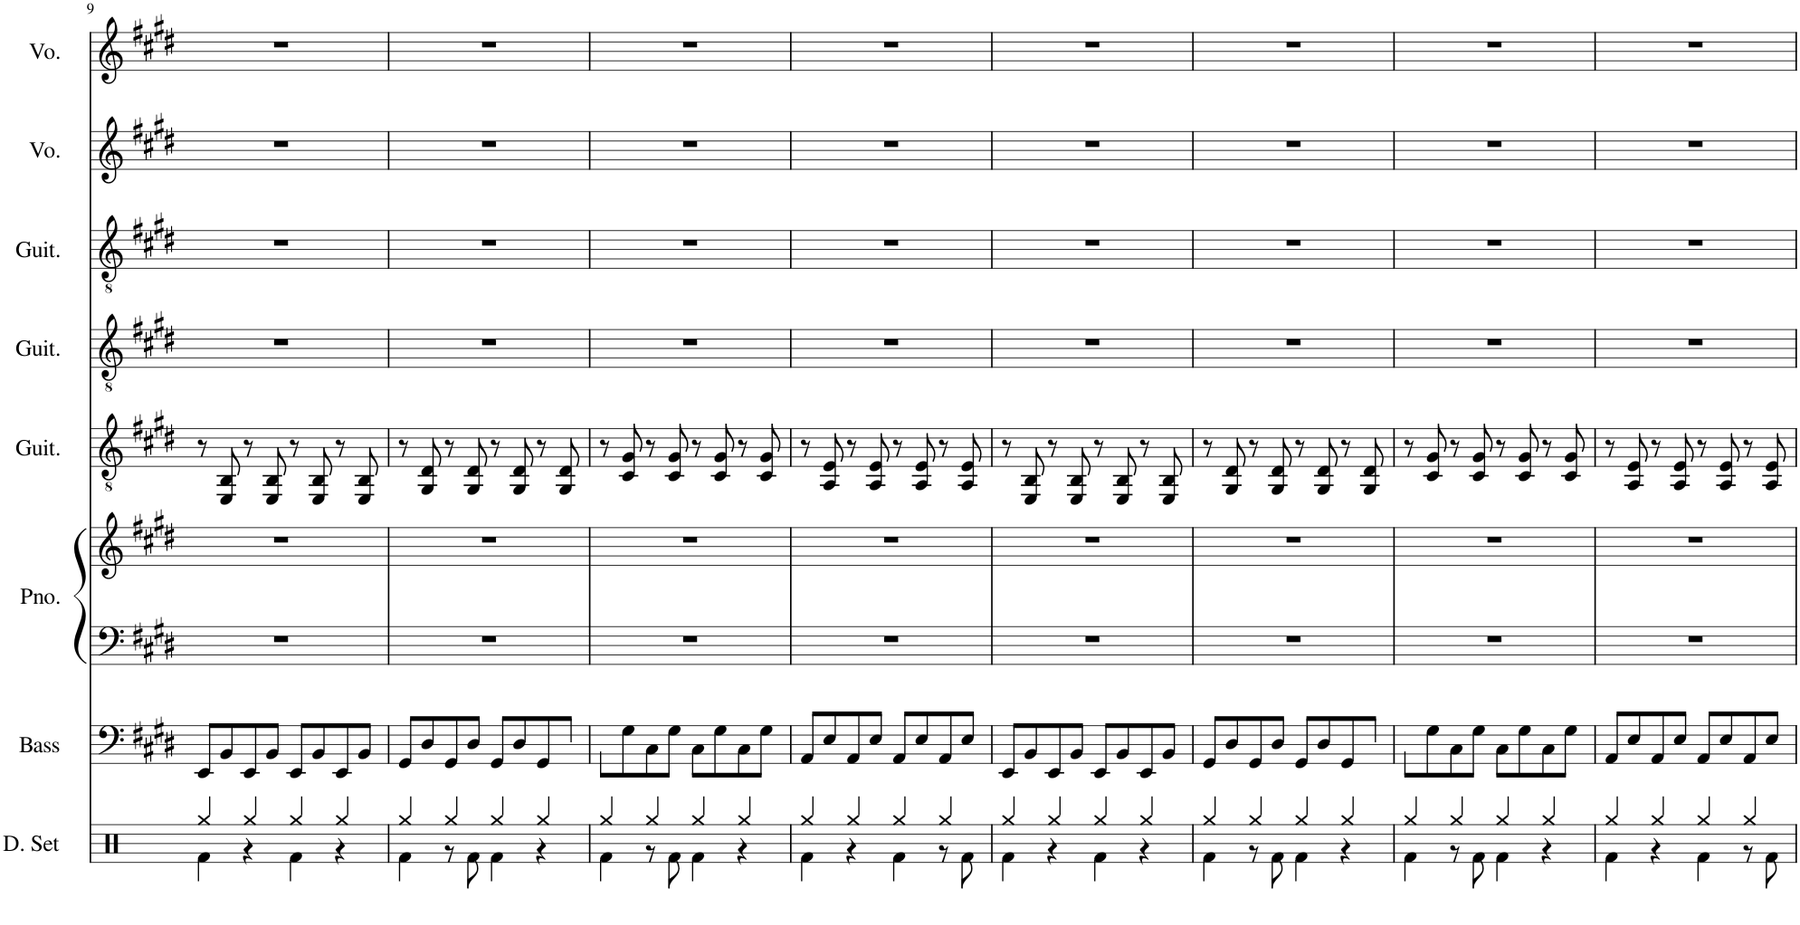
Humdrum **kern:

**kern	**kern	**kern	**kern	**kern	**kern	**kern	**kern	**kern
*part8	*part7	*part6	*part6	*part5	*part4	*part3	*part2	*part1
*staff9	*staff8	*staff7	*staff6	*staff5	*staff4	*staff3	*staff2	*staff1
*I"Drumset	*I"Acoustic Bass	*I"Piano	*	*I"Acoustic Guitar	*I"Acoustic Guitar	*I"Acoustic Guitar	*I"Voice	*I"Voice
*I'D. Set	*I'Bass	*I'Pno.	*	*I'Guit.	*I'Guit.	*I'Guit.	*I'Vo.	*I'Vo.
!!LO:PB:g=z
*clefX	*clefF4	*clefF4	*clefG2	*clefGv2	*clefGv2	*clefGv2	*clefG2	*clefG2
*	*Trd7c12	*	*	*	*	*	*	*
*k[]	*k[f#c#g#d#]	*k[f#c#g#d#]	*k[f#c#g#d#]	*k[f#c#g#d#]	*k[f#c#g#d#]	*k[f#c#g#d#]	*k[f#c#g#d#]	*k[f#c#g#d#]
*M4/4	*M4/4	*M4/4	*M4/4	*M4/4	*M4/4	*M4/4	*M4/4	*M4/4
=9	=9	=9	=9	=9	=9	=9	=9	=9
*^	*	*	*	*	*	*	*	*
4Rgg/	4Rf\	8EE/L	1r	1r	8r	1r	1r	1r	1r
.	.	8BB/	.	.	8EE/ 8BB/	.	.	.	.
4Rgg/	4r	8EE/	.	.	8r	.	.	.	.
.	.	8BB/J	.	.	8EE/ 8BB/	.	.	.	.
4Rgg/	4Rf\	8EE/L	.	.	8r	.	.	.	.
.	.	8BB/	.	.	8EE/ 8BB/	.	.	.	.
4Rgg/	4r	8EE/	.	.	8r	.	.	.	.
.	.	8BB/J	.	.	8EE/ 8BB/	.	.	.	.
=10	=10	=10	=10	=10	=10	=10	=10	=10	=10
4Rgg/	4Rf\	8GG#/L	1r	1r	8r	1r	1r	1r	1r
.	.	8D#/	.	.	8GG#/ 8D#/	.	.	.	.
4Rgg/	8r	8GG#/	.	.	8r	.	.	.	.
.	8Rf\	8D#/J	.	.	8GG#/ 8D#/	.	.	.	.
4Rgg/	4Rf\	8GG#/L	.	.	8r	.	.	.	.
.	.	8D#/	.	.	8GG#/ 8D#/	.	.	.	.
4Rgg/	4r	8GG#/	.	.	8r	.	.	.	.
.	.	8D#/J	.	.	8GG#/ 8D#/	.	.	.	.
=11	=11	=11	=11	=11	=11	=11	=11	=11	=11
4Rgg/	4Rf\	8C#\L	1r	1r	8r	1r	1r	1r	1r
.	.	8G#\	.	.	8C#/ 8G#/	.	.	.	.
4Rgg/	8r	8C#\	.	.	8r	.	.	.	.
.	8Rf\	8G#\J	.	.	8C#/ 8G#/	.	.	.	.
4Rgg/	4Rf\	8C#\L	.	.	8r	.	.	.	.
.	.	8G#\	.	.	8C#/ 8G#/	.	.	.	.
4Rgg/	4r	8C#\	.	.	8r	.	.	.	.
.	.	8G#\J	.	.	8C#/ 8G#/	.	.	.	.
=12	=12	=12	=12	=12	=12	=12	=12	=12	=12
4Rgg/	4Rf\	8AA/L	1r	1r	8r	1r	1r	1r	1r
.	.	8E/	.	.	8AA/ 8E/	.	.	.	.
4Rgg/	4r	8AA/	.	.	8r	.	.	.	.
.	.	8E/J	.	.	8AA/ 8E/	.	.	.	.
4Rgg/	4Rf\	8AA/L	.	.	8r	.	.	.	.
.	.	8E/	.	.	8AA/ 8E/	.	.	.	.
4Rgg/	8r	8AA/	.	.	8r	.	.	.	.
.	8Rf\	8E/J	.	.	8AA/ 8E/	.	.	.	.
=13	=13	=13	=13	=13	=13	=13	=13	=13	=13
4Rgg/	4Rf\	8EE/L	1r	1r	8r	1r	1r	1r	1r
.	.	8BB/	.	.	8EE/ 8BB/	.	.	.	.
4Rgg/	4r	8EE/	.	.	8r	.	.	.	.
.	.	8BB/J	.	.	8EE/ 8BB/	.	.	.	.
4Rgg/	4Rf\	8EE/L	.	.	8r	.	.	.	.
.	.	8BB/	.	.	8EE/ 8BB/	.	.	.	.
4Rgg/	4r	8EE/	.	.	8r	.	.	.	.
.	.	8BB/J	.	.	8EE/ 8BB/	.	.	.	.
=14	=14	=14	=14	=14	=14	=14	=14	=14	=14
4Rgg/	4Rf\	8GG#/L	1r	1r	8r	1r	1r	1r	1r
.	.	8D#/	.	.	8GG#/ 8D#/	.	.	.	.
4Rgg/	8r	8GG#/	.	.	8r	.	.	.	.
.	8Rf\	8D#/J	.	.	8GG#/ 8D#/	.	.	.	.
4Rgg/	4Rf\	8GG#/L	.	.	8r	.	.	.	.
.	.	8D#/	.	.	8GG#/ 8D#/	.	.	.	.
4Rgg/	4r	8GG#/	.	.	8r	.	.	.	.
.	.	8D#/J	.	.	8GG#/ 8D#/	.	.	.	.
=15	=15	=15	=15	=15	=15	=15	=15	=15	=15
4Rgg/	4Rf\	8C#\L	1r	1r	8r	1r	1r	1r	1r
.	.	8G#\	.	.	8C#/ 8G#/	.	.	.	.
4Rgg/	8r	8C#\	.	.	8r	.	.	.	.
.	8Rf\	8G#\J	.	.	8C#/ 8G#/	.	.	.	.
4Rgg/	4Rf\	8C#\L	.	.	8r	.	.	.	.
.	.	8G#\	.	.	8C#/ 8G#/	.	.	.	.
4Rgg/	4r	8C#\	.	.	8r	.	.	.	.
.	.	8G#\J	.	.	8C#/ 8G#/	.	.	.	.
=16	=16	=16	=16	=16	=16	=16	=16	=16	=16
4Rgg/	4Rf\	8AA/L	1r	1r	8r	1r	1r	1r	1r
.	.	8E/	.	.	8AA/ 8E/	.	.	.	.
4Rgg/	4r	8AA/	.	.	8r	.	.	.	.
.	.	8E/J	.	.	8AA/ 8E/	.	.	.	.
4Rgg/	4Rf\	8AA/L	.	.	8r	.	.	.	.
.	.	8E/	.	.	8AA/ 8E/	.	.	.	.
4Rgg/	8r	8AA/	.	.	8r	.	.	.	.
.	8Rf\	8E/J	.	.	8AA/ 8E/	.	.	.	.
*v	*v	*	*	*	*	*	*	*	*
=	=	=	=	=	=	=	=	=
*-	*-	*-	*-	*-	*-	*-	*-	*-
